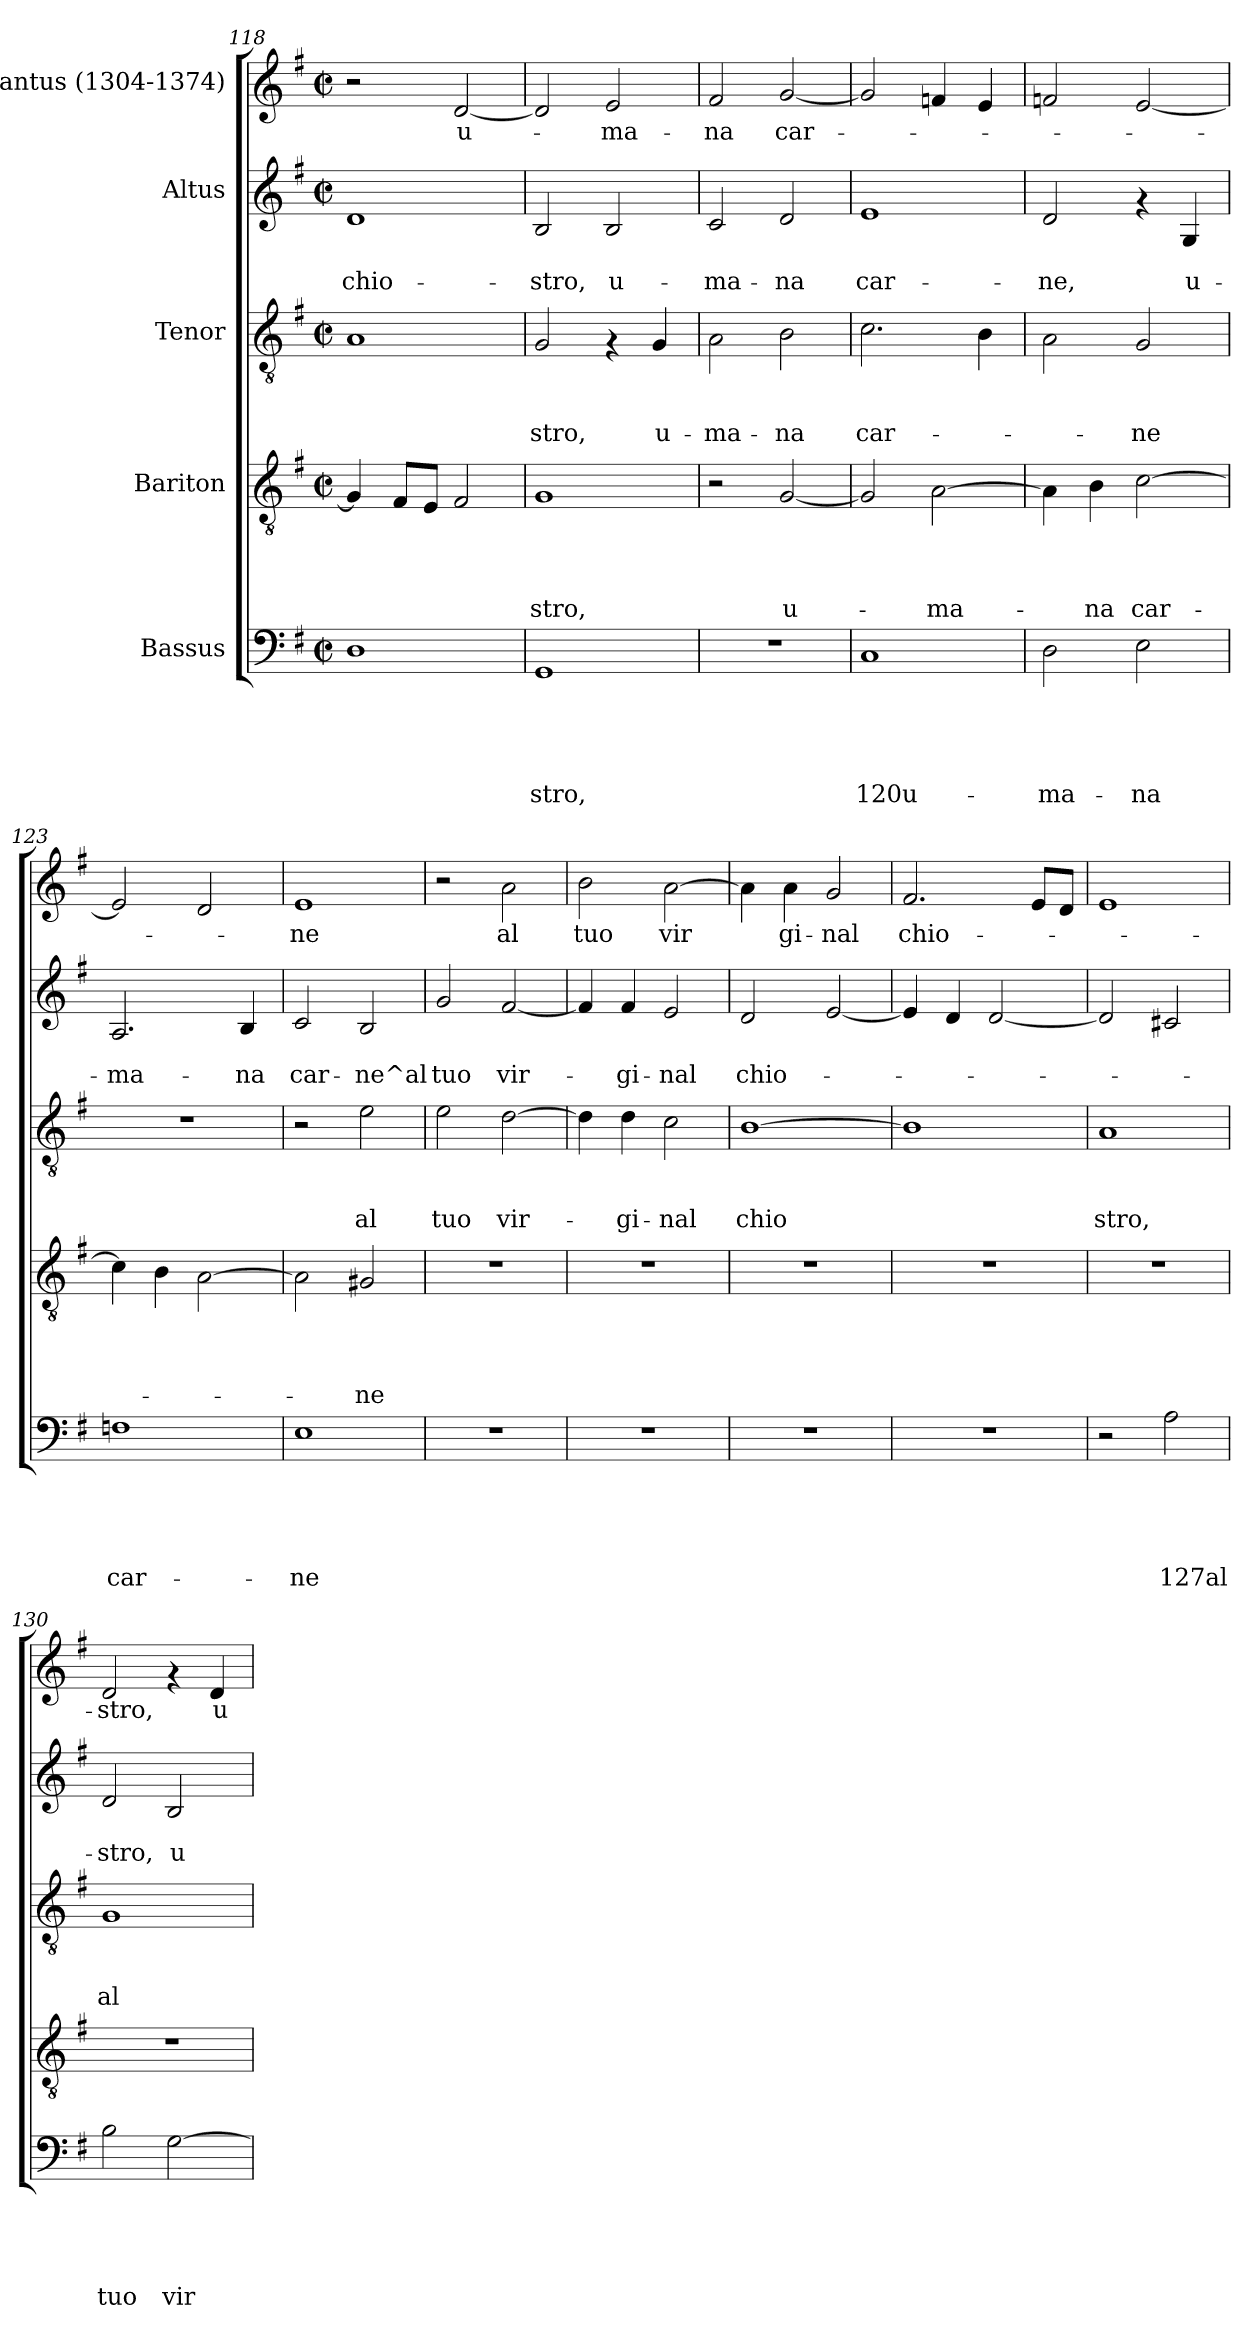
**kern	**text	**text	**text	**text	**text	**kern	**text	**text	**text	**text	**kern	**text	**text	**text	**kern	**text	**text	**kern	**text
*part5	*part5	*part5	*part5	*part5	*part5	*part4	*part4	*part4	*part4	*part4	*part3	*part3	*part3	*part3	*part2	*part2	*part2	*part1	*part1
*staff5	*staff5	*staff5	*staff5	*staff5	*staff5	*staff4	*staff4	*staff4	*staff4	*staff4	*staff3	*staff3	*staff3	*staff3	*staff2	*staff2	*staff2	*staff1	*staff1
*I"Bassus	*	*	*	*	*	*I"Bariton	*	*	*	*	*I"Tenor	*	*	*	*I"Altus	*	*	*I"Cantus (1304-1374)	*
*clefF4	*	*	*	*	*	*clefGv2	*	*	*	*	*clefGv2	*	*	*	*clefG2	*	*	*clefG2	*
*k[f#]	*	*	*	*	*	*k[f#]	*	*	*	*	*k[f#]	*	*	*	*k[f#]	*	*	*k[f#]	*
*G:	*	*	*	*	*	*G:	*	*	*	*	*G:	*	*	*	*G:	*	*	*G:	*
*M2/2	*	*	*	*	*	*M2/2	*	*	*	*	*M2/2	*	*	*	*M2/2	*	*	*M2/2	*
*met(c|)	*	*	*	*	*	*met(c|)	*	*	*	*	*met(c|)	*	*	*	*met(c|)	*	*	*met(c|)	*
=118	=118	=118	=118	=118	=118	=118	=118	=118	=118	=118	=118	=118	=118	=118	=118	=118	=118	=118	=118
!	!	!	!	!	!	!	!	!	!	!	!	!	!	!	!	!	!LO:LY:b	!	!
1D	.	.	.	.	.	4G/]	.	.	.	.	1A	.	.	.	1d	.	chio-	2r	.
.	.	.	.	.	.	8F#/L	.	.	.	.	.	.	.	.	.	.	.	.	.
.	.	.	.	.	.	8E/J	.	.	.	.	.	.	.	.	.	.	.	.	.
!	!	!	!	!	!	!	!	!	!	!	!	!	!	!	!	!	!	!	!LO:LY:b
.	.	.	.	.	.	2F#/	.	.	.	.	.	.	.	.	.	.	.	[<2d/	u-
=119	=119	=119	=119	=119	=119	=119	=119	=119	=119	=119	=119	=119	=119	=119	=119	=119	=119	=119	=119
!	!	!	!	!	!LO:LY:b	!	!	!	!	!LO:LY:b	!	!	!	!LO:LY:b	!	!	!LO:LY:b	!	!
1GG	.	.	.	.	-stro,	1G	.	.	.	-stro,	2G/	.	.	-stro,	2B/	.	-stro,	2d/]	.
!	!	!	!	!	!	!	!	!	!	!	!	!	!	!	!	!	!LO:LY:b	!	!LO:LY:b
.	.	.	.	.	.	.	.	.	.	.	4rF	.	.	.	2B/	.	u-	2e/	-ma-
!	!	!	!	!	!	!	!	!	!	!	!	!	!	!LO:LY:b	!	!	!	!	!
.	.	.	.	.	.	.	.	.	.	.	4G/	.	.	u-	.	.	.	.	.
!!LO:PB:g=z
=120	=120	=120	=120	=120	=120	=120	=120	=120	=120	=120	=120	=120	=120	=120	=120	=120	=120	=120	=120
!	!	!	!	!	!	!	!	!	!	!	!	!	!	!LO:LY:b	!	!	!LO:LY:b	!	!LO:LY:b
1r	.	.	.	.	.	2r	.	.	.	.	2A\	.	.	-ma-	2c/	.	-ma-	2f#/	-na
!	!	!	!	!	!	!	!	!	!	!LO:LY:b	!	!	!	!LO:LY:b	!	!	!LO:LY:b	!	!LO:LY:b
.	.	.	.	.	.	[>2G/	.	.	.	u-	2B\	.	.	-na	2d/	.	-na	[<2g/	car-
=121	=121	=121	=121	=121	=121	=121	=121	=121	=121	=121	=121	=121	=121	=121	=121	=121	=121	=121	=121
!	!	!	!	!	!LO:LY:b	!	!	!	!	!	!	!	!	!LO:LY:b	!	!	!LO:LY:b	!	!
1C	.	.	.	.	120u-	2G/]	.	.	.	.	2.c\	.	.	car-	1e	.	car-	2g/]	.
!	!	!	!	!	!	!	!	!	!	!LO:LY:b	!	!	!	!	!	!	!	!	!
.	.	.	.	.	.	[>2A\	.	.	.	-ma-	.	.	.	.	.	.	.	4fn/	.
.	.	.	.	.	.	.	.	.	.	.	4B\	.	.	.	.	.	.	4e/	.
=122	=122	=122	=122	=122	=122	=122	=122	=122	=122	=122	=122	=122	=122	=122	=122	=122	=122	=122	=122
!	!	!	!	!	!LO:LY:b	!	!	!	!	!	!	!	!	!	!	!	!LO:LY:b	!	!
2D\	.	.	.	.	-ma-	4A\]	.	.	.	.	2A\	.	.	.	2d/	.	-ne,	2fn/	.
!	!	!	!	!	!	!	!	!	!	!LO:LY:b	!	!	!	!	!	!	!	!	!
.	.	.	.	.	.	4B\	.	.	.	-na	.	.	.	.	.	.	.	.	.
!	!	!	!	!	!LO:LY:b	!	!	!	!	!LO:LY:b	!	!	!	!LO:LY:b	!	!	!	!	!
2E\	.	.	.	.	-na	[>2c\	.	.	.	car-	2G/	.	.	-ne	4rf	.	.	[<2e/	.
!	!	!	!	!	!	!	!	!	!	!	!	!	!	!	!	!	!LO:LY:b	!	!
.	.	.	.	.	.	.	.	.	.	.	.	.	.	.	4G/	.	u-	.	.
=123	=123	=123	=123	=123	=123	=123	=123	=123	=123	=123	=123	=123	=123	=123	=123	=123	=123	=123	=123
!	!	!	!	!	!LO:LY:b	!	!	!	!	!	!	!	!	!	!	!	!LO:LY:b	!	!
1Fn	.	.	.	.	car-	4c\]	.	.	.	.	1r	.	.	.	2.A/	.	-ma-	2e/]	.
.	.	.	.	.	.	4B\	.	.	.	.	.	.	.	.	.	.	.	.	.
.	.	.	.	.	.	[>2A\	.	.	.	.	.	.	.	.	.	.	.	2d/	.
!	!	!	!	!	!	!	!	!	!	!	!	!	!	!	!	!	!LO:LY:b	!	!
.	.	.	.	.	.	.	.	.	.	.	.	.	.	.	4B/	.	-na	.	.
=124	=124	=124	=124	=124	=124	=124	=124	=124	=124	=124	=124	=124	=124	=124	=124	=124	=124	=124	=124
!	!	!	!	!	!LO:LY:b	!	!	!	!	!	!	!	!	!	!	!	!LO:LY:b	!	!LO:LY:b
1E	.	.	.	.	-ne	2A\]	.	.	.	.	2r	.	.	.	2c/	.	car-	1e	-ne
!	!	!	!	!	!	!	!	!	!	!LO:LY:b	!	!	!	!LO:LY:b	!	!	!LO:LY:b	!	!
.	.	.	.	.	.	2G#X/	.	.	.	-ne	2e\	.	.	al	2B/	.	-ne^al	.	.
=125	=125	=125	=125	=125	=125	=125	=125	=125	=125	=125	=125	=125	=125	=125	=125	=125	=125	=125	=125
!	!	!	!	!	!	!	!	!	!	!	!	!	!	!LO:LY:b	!	!	!LO:LY:b	!	!
1r	.	.	.	.	.	1r	.	.	.	.	2e\	.	.	tuo	2g/	.	tuo	2r	.
!	!	!	!	!	!	!	!	!	!	!	!	!	!	!LO:LY:b	!	!	!LO:LY:b	!	!LO:LY:b
.	.	.	.	.	.	.	.	.	.	.	[>2d\	.	.	vir-	[<2f#/	.	vir-	2a\	al
=126	=126	=126	=126	=126	=126	=126	=126	=126	=126	=126	=126	=126	=126	=126	=126	=126	=126	=126	=126
!	!	!	!	!	!	!	!	!	!	!	!	!	!	!	!	!	!	!	!LO:LY:b
1r	.	.	.	.	.	1r	.	.	.	.	4d\]	.	.	.	4f#/]	.	.	2b\	tuo
!	!	!	!	!	!	!	!	!	!	!	!	!	!	!LO:LY:b	!	!	!LO:LY:b	!	!
.	.	.	.	.	.	.	.	.	.	.	4d\	.	.	-gi-	4f#/	.	-gi-	.	.
!	!	!	!	!	!	!	!	!	!	!	!	!	!	!LO:LY:b	!	!	!LO:LY:b	!	!LO:LY:b
.	.	.	.	.	.	.	.	.	.	.	2c\	.	.	-nal	2e/	.	-nal	[>2a\	vir
!!LO:PB:g=z
=127	=127	=127	=127	=127	=127	=127	=127	=127	=127	=127	=127	=127	=127	=127	=127	=127	=127	=127	=127
!	!	!	!	!	!	!	!	!	!	!	!	!	!	!LO:LY:b	!	!	!LO:LY:b	!	!
1r	.	.	.	.	.	1r	.	.	.	.	[>1B	.	.	chio	2d/	.	chio-	4a\]	.
!	!	!	!	!	!	!	!	!	!	!	!	!	!	!	!	!	!	!	!LO:LY:b
.	.	.	.	.	.	.	.	.	.	.	.	.	.	.	.	.	.	4a\	gi-
!	!	!	!	!	!	!	!	!	!	!	!	!	!	!	!	!	!	!	!LO:LY:b
.	.	.	.	.	.	.	.	.	.	.	.	.	.	.	[<2e/	.	.	2g/	-nal
=128	=128	=128	=128	=128	=128	=128	=128	=128	=128	=128	=128	=128	=128	=128	=128	=128	=128	=128	=128
!	!	!	!	!	!	!	!	!	!	!	!	!	!	!	!	!	!	!	!LO:LY:b
1r	.	.	.	.	.	1r	.	.	.	.	1B]	.	.	.	4e/]	.	.	2.f#/	chio-
.	.	.	.	.	.	.	.	.	.	.	.	.	.	.	4d/	.	.	.	.
.	.	.	.	.	.	.	.	.	.	.	.	.	.	.	[<2d/	.	.	.	.
.	.	.	.	.	.	.	.	.	.	.	.	.	.	.	.	.	.	8e/L	.
.	.	.	.	.	.	.	.	.	.	.	.	.	.	.	.	.	.	8d/J	.
=129	=129	=129	=129	=129	=129	=129	=129	=129	=129	=129	=129	=129	=129	=129	=129	=129	=129	=129	=129
!	!	!	!	!	!	!	!	!	!	!	!	!	!	!LO:LY:b	!	!	!	!	!
2r	.	.	.	.	.	1r	.	.	.	.	1A	.	.	stro,	2d/]	.	.	1e	.
!	!	!	!	!	!LO:LY:b	!	!	!	!	!	!	!	!	!	!	!	!	!	!
2A\	.	.	.	.	127al	.	.	.	.	.	.	.	.	.	2c#X/	.	.	.	.
=130	=130	=130	=130	=130	=130	=130	=130	=130	=130	=130	=130	=130	=130	=130	=130	=130	=130	=130	=130
!	!	!	!	!	!LO:LY:b	!	!	!	!	!	!	!	!	!LO:LY:b	!	!	!LO:LY:b	!	!LO:LY:b
2B\	.	.	.	.	tuo	1r	.	.	.	.	1G	.	.	al	2d/	.	-stro,	2d/	-stro,
!	!	!	!	!	!LO:LY:b	!	!	!	!	!	!	!	!	!	!	!	!LO:LY:b	!	!
[>2G\	.	.	.	.	vir-	.	.	.	.	.	.	.	.	.	2B/	.	u-	4rf	.
!	!	!	!	!	!	!	!	!	!	!	!	!	!	!	!	!	!	!	!LO:LY:b
.	.	.	.	.	.	.	.	.	.	.	.	.	.	.	.	.	.	4d/	u-
=	=	=	=	=	=	=	=	=	=	=	=	=	=	=	=	=	=	=	=
*-	*-	*-	*-	*-	*-	*-	*-	*-	*-	*-	*-	*-	*-	*-	*-	*-	*-	*-	*-
